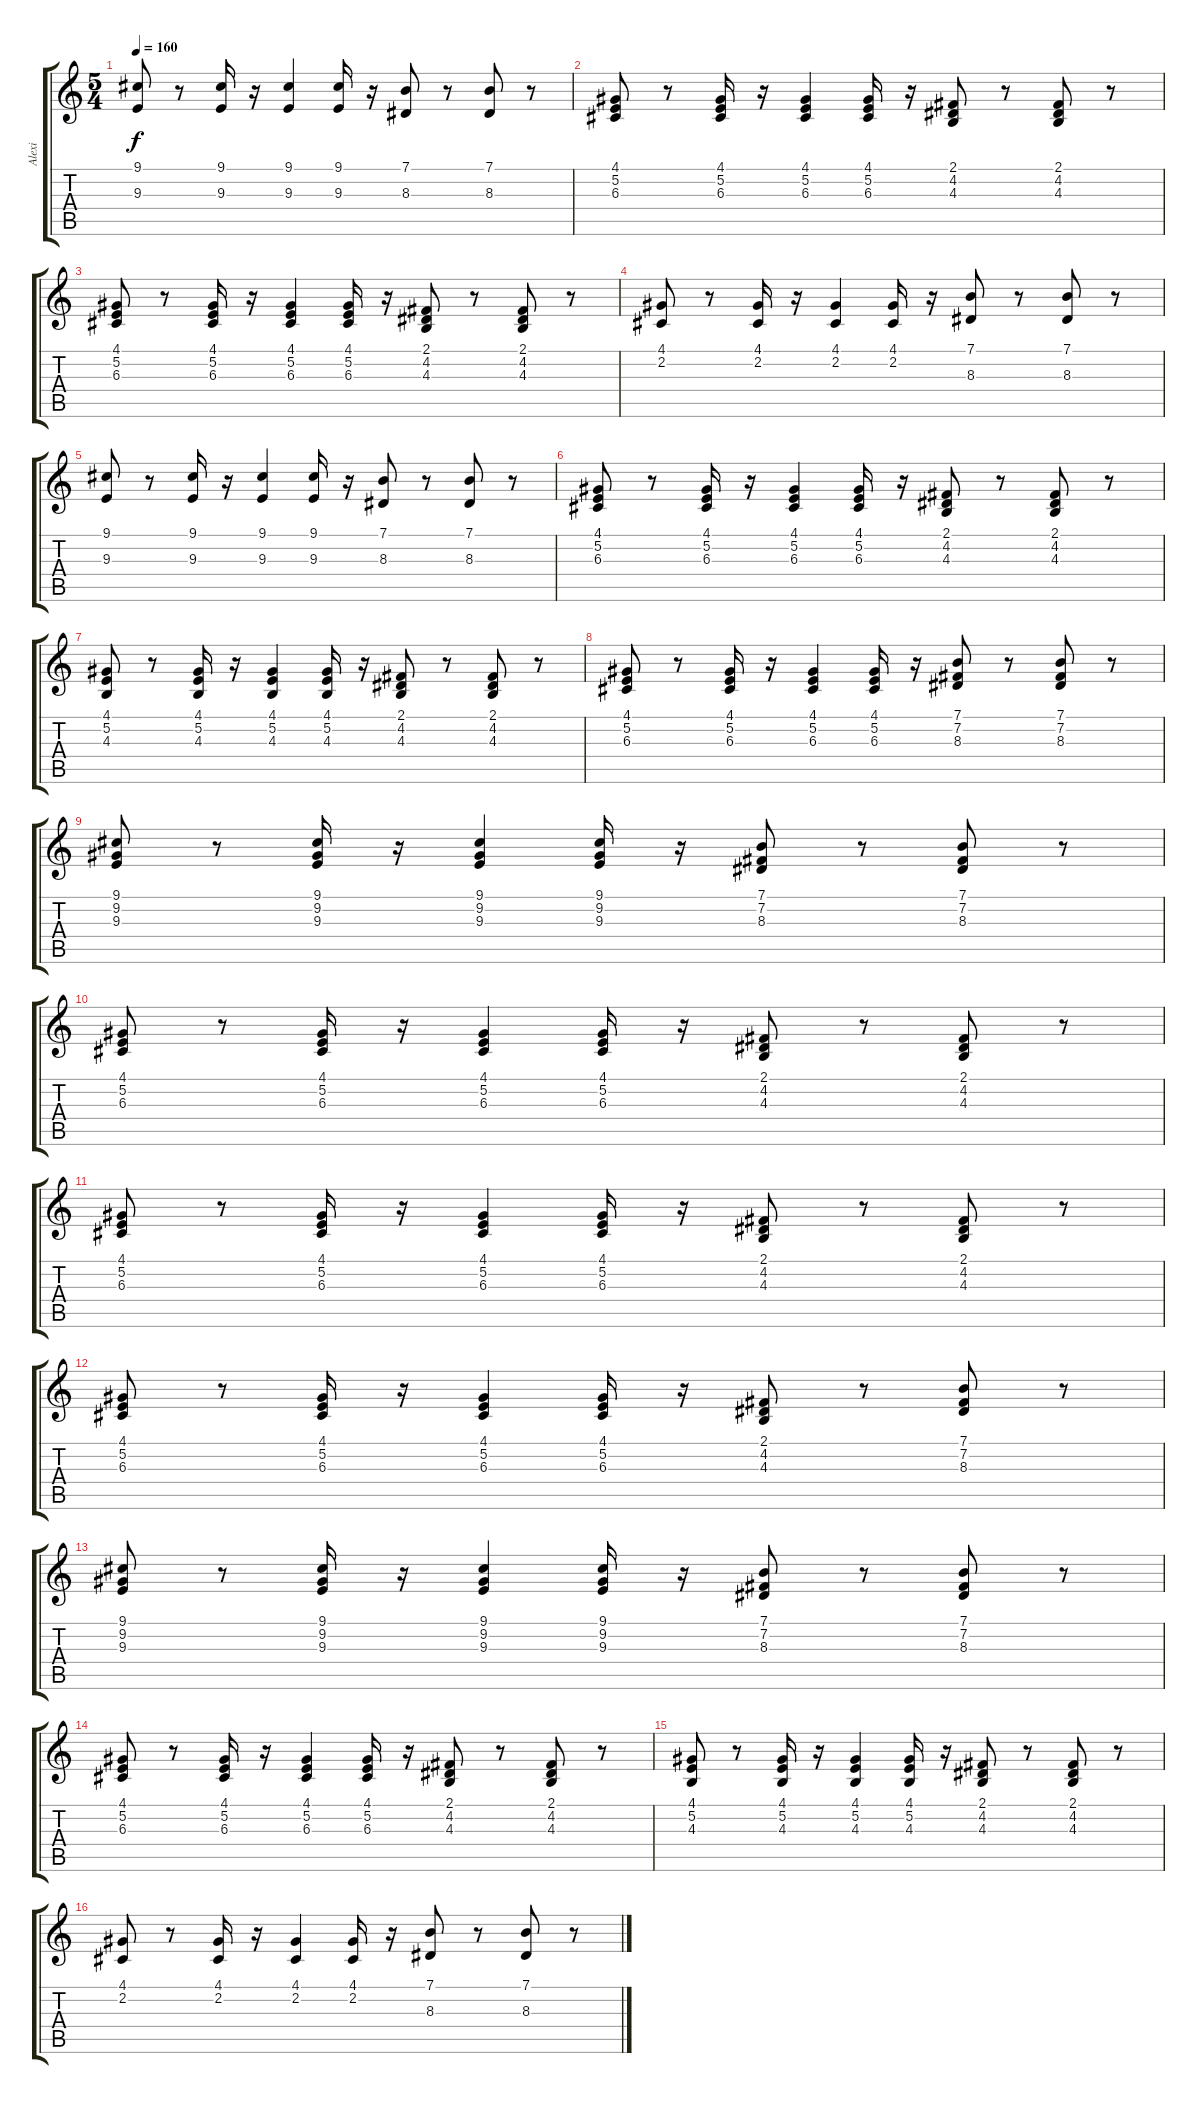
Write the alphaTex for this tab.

\track ("Alexi" "Alexi") {instrument stringensemble1}
\staff {score tabs}
\tuning (E4 B3 G3 D3 A2 E2) {hide}
\ts (5 4)
\tempo 160
\clef g2
\ks aminor
(9.1 9.3).8{dy f} r.8 (9.1 9.3).16 r.16 (9.1 9.3).4 (9.1 9.3).16 r.16 (7.1 8.3).8 r.8 (7.1 8.3).8 r.8 |
(4.1 5.2 6.3).8 r.8 (4.1 5.2 6.3).16 r.16 (4.1 5.2 6.3).4 (4.1 5.2 6.3).16 r.16 (2.1 4.2 4.3).8 r.8 (2.1 4.2 4.3).8 r.8 |
(4.1 5.2 6.3).8 r.8 (4.1 5.2 6.3).16 r.16 (4.1 5.2 6.3).4 (4.1 5.2 6.3).16 r.16 (2.1 4.2 4.3).8 r.8 (2.1 4.2 4.3).8 r.8 |
(4.1 2.2).8 r.8 (4.1 2.2).16 r.16 (4.1 2.2).4 (4.1 2.2).16 r.16 (7.1 8.3).8 r.8 (7.1 8.3).8 r.8 |
(9.1 9.3).8 r.8 (9.1 9.3).16 r.16 (9.1 9.3).4 (9.1 9.3).16 r.16 (7.1 8.3).8 r.8 (7.1 8.3).8 r.8 |
(4.1 5.2 6.3).8 r.8 (4.1 5.2 6.3).16 r.16 (4.1 5.2 6.3).4 (4.1 5.2 6.3).16 r.16 (2.1 4.2 4.3).8 r.8 (2.1 4.2 4.3).8 r.8 |
(4.1 5.2 4.3).8 r.8 (4.1 5.2 4.3).16 r.16 (4.1 5.2 4.3).4 (4.1 5.2 4.3).16 r.16 (2.1 4.2 4.3).8 r.8 (2.1 4.2 4.3).8 r.8 |
(4.1 5.2 6.3).8 r.8 (4.1 5.2 6.3).16 r.16 (4.1 5.2 6.3).4 (4.1 5.2 6.3).16 r.16 (7.1 7.2 8.3).8 r.8 (7.1 7.2 8.3).8 r.8 |
(9.1 9.2 9.3).8 r.8 (9.1 9.2 9.3).16 r.16 (9.1 9.2 9.3).4 (9.1 9.2 9.3).16 r.16 (7.1 7.2 8.3).8 r.8 (7.1 7.2 8.3).8 r.8 |
(4.1 5.2 6.3).8 r.8 (4.1 5.2 6.3).16 r.16 (4.1 5.2 6.3).4 (4.1 5.2 6.3).16 r.16 (2.1 4.2 4.3).8 r.8 (2.1 4.2 4.3).8 r.8 |
(4.1 5.2 6.3).8 r.8 (4.1 5.2 6.3).16 r.16 (4.1 5.2 6.3).4 (4.1 5.2 6.3).16 r.16 (2.1 4.2 4.3).8 r.8 (2.1 4.2 4.3).8 r.8 |
(4.1 5.2 6.3).8 r.8 (4.1 5.2 6.3).16 r.16 (4.1 5.2 6.3).4 (4.1 5.2 6.3).16 r.16 (2.1 4.2 4.3).8 r.8 (7.1 7.2 8.3).8 r.8 |
(9.1 9.2 9.3).8 r.8 (9.1 9.2 9.3).16 r.16 (9.1 9.2 9.3).4 (9.1 9.2 9.3).16 r.16 (7.1 7.2 8.3).8 r.8 (7.1 7.2 8.3).8 r.8 |
(4.1 5.2 6.3).8 r.8 (4.1 5.2 6.3).16 r.16 (4.1 5.2 6.3).4 (4.1 5.2 6.3).16 r.16 (2.1 4.2 4.3).8 r.8 (2.1 4.2 4.3).8 r.8 |
(4.1 5.2 4.3).8 r.8 (4.1 5.2 4.3).16 r.16 (4.1 5.2 4.3).4 (4.1 5.2 4.3).16 r.16 (2.1 4.2 4.3).8 r.8 (2.1 4.2 4.3).8 r.8 |
(4.1 2.2).8 r.8 (4.1 2.2).16 r.16 (4.1 2.2).4 (4.1 2.2).16 r.16 (7.1 8.3).8 r.8 (7.1 8.3).8 r.8
